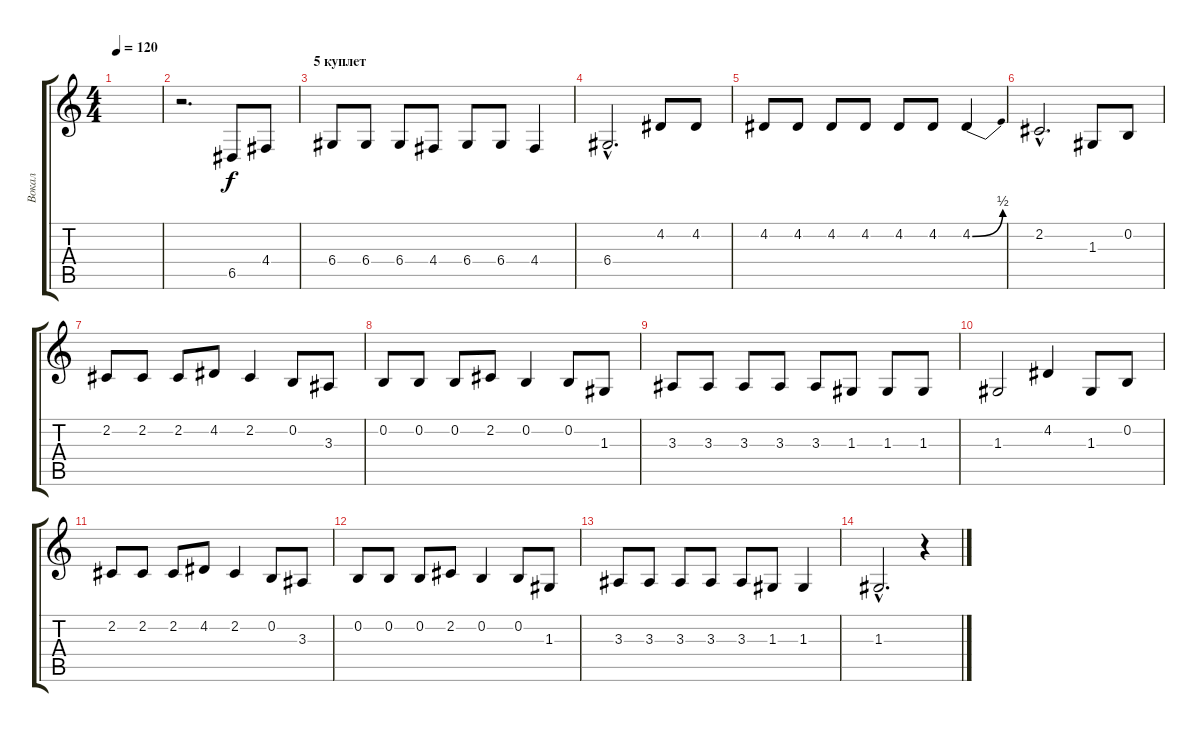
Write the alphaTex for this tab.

\track ("Вокал" "Вокал") {instrument flute}
\staff {score tabs}
\tuning (E4 B3 G3 D3 A2 E2) {hide}
\ts (4 4)
\tempo 120
\clef g2
\ks c
|
r.2{d} 6.5.8 4.4.8 |
\section ("" "5 куплет")
6.4.8 6.4.8 6.4.8 4.4.8 6.4.8 6.4.8 4.4.4 |
6.4{hac}.2{d} 4.2.8 4.2.8 |
4.2.8 4.2.8 4.2.8 4.2.8 4.2.8 4.2.8 4.2{be (bend 0 0 60 2)}.4 |
2.2{hac}.2{d} 1.3.8 0.2.8 |
2.2.8 2.2.8 2.2.8 4.2.8 2.2.4 0.2.8 3.3.8 |
0.2.8 0.2.8 0.2.8 2.2.8 0.2.4 0.2.8 1.3.8 |
3.3.8 3.3.8 3.3.8 3.3.8 3.3.8 1.3.8 1.3.8 1.3.8 |
1.3.2 4.2.4 1.3.8 0.2.8 |
2.2.8 2.2.8 2.2.8 4.2.8 2.2.4 0.2.8 3.3.8 |
0.2.8 0.2.8 0.2.8 2.2.8 0.2.4 0.2.8 1.3.8 |
3.3.8 3.3.8 3.3.8 3.3.8 3.3.8 1.3.8 1.3.4 |
1.3{hac}.2{d} r.4
